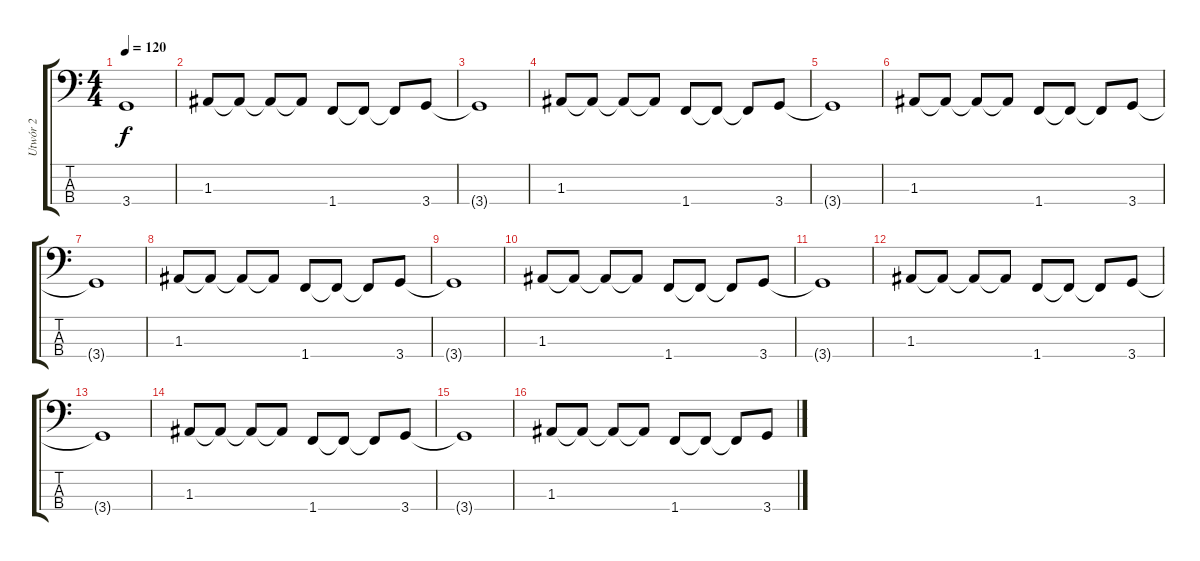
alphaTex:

\track ("Utwór 2" "Utwór 2") {instrument electricbasspick}
\staff {score tabs}
\tuning (G2 D2 A1 E1) {hide}
\ts (4 4)
\tempo 120
\clef f4
\ks c
3.4{t}.1{dy f} |
1.3.8 1.3{t}.8 1.3{t}.8 1.3{t}.8 1.4.8 1.4{t}.8 1.4{t}.8 3.4.8 |
3.4{t}.1 |
1.3.8 1.3{t}.8 1.3{t}.8 1.3{t}.8 1.4.8 1.4{t}.8 1.4{t}.8 3.4.8 |
3.4{t}.1 |
1.3.8 1.3{t}.8 1.3{t}.8 1.3{t}.8 1.4.8 1.4{t}.8 1.4{t}.8 3.4.8 |
3.4{t}.1 |
1.3.8 1.3{t}.8 1.3{t}.8 1.3{t}.8 1.4.8 1.4{t}.8 1.4{t}.8 3.4.8 |
3.4{t}.1 |
1.3.8 1.3{t}.8 1.3{t}.8 1.3{t}.8 1.4.8 1.4{t}.8 1.4{t}.8 3.4.8 |
3.4{t}.1 |
1.3.8 1.3{t}.8 1.3{t}.8 1.3{t}.8 1.4.8 1.4{t}.8 1.4{t}.8 3.4.8 |
3.4{t}.1 |
1.3.8 1.3{t}.8 1.3{t}.8 1.3{t}.8 1.4.8 1.4{t}.8 1.4{t}.8 3.4.8 |
3.4{t}.1 |
1.3.8 1.3{t}.8 1.3{t}.8 1.3{t}.8 1.4.8 1.4{t}.8 1.4{t}.8 3.4.8
